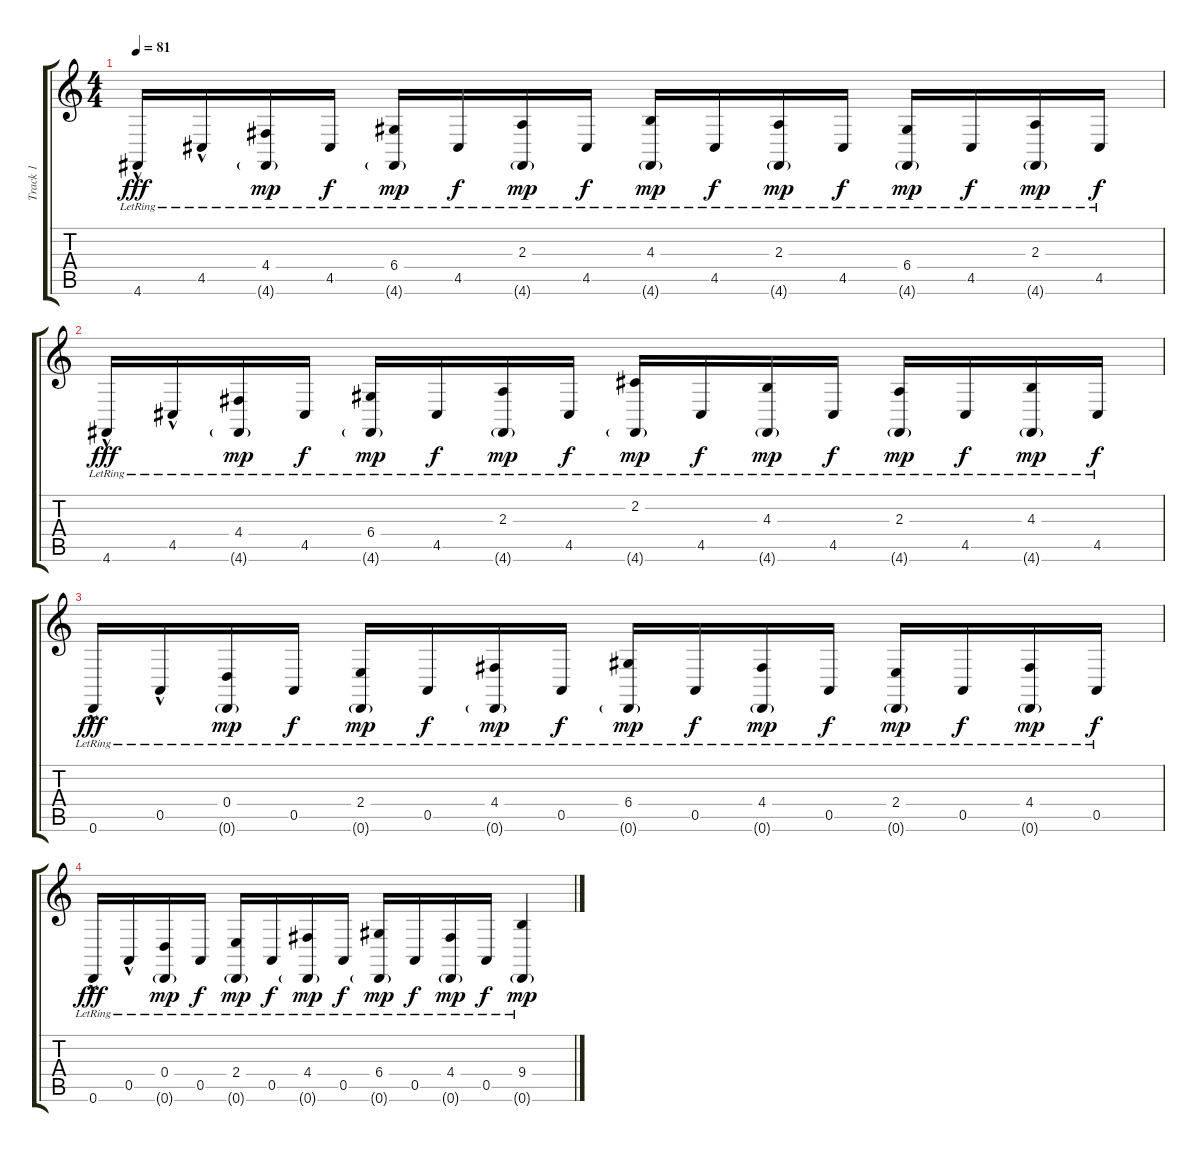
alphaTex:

\track ("Track 1" "Track 1") {instrument brightacousticpiano}
\staff {score tabs}
\tuning (E4 B3 G3 D3 A2 D2) {hide}
\ts (4 4)
\tempo 81
\clef g2
\ks c
4.6{hac lr}.16{dy fff} 4.5{hac lr}.16 (4.4{lr} 4.6{g lr}).16{dy mp} 4.5{lr}.16{dy f} (6.4{lr} 4.6{g lr}).16{dy mp} 4.5{lr}.16{dy f} (2.3{lr} 4.6{g lr}).16{dy mp} 4.5{lr}.16{dy f} (4.3{lr} 4.6{g lr}).16{dy mp} 4.5{lr}.16{dy f} (2.3{lr} 4.6{g lr}).16{dy mp} 4.5{lr}.16{dy f} (6.4{lr} 4.6{g lr}).16{dy mp} 4.5{lr}.16{dy f} (2.3{lr} 4.6{g lr}).16{dy mp} 4.5{lr}.16{dy f} |
4.6{hac lr}.16{dy fff} 4.5{hac lr}.16 (4.4{lr} 4.6{g lr}).16{dy mp} 4.5{lr}.16{dy f} (6.4{lr} 4.6{g lr}).16{dy mp} 4.5{lr}.16{dy f} (2.3{lr} 4.6{g lr}).16{dy mp} 4.5{lr}.16{dy f} (2.2 4.6{g lr}).16{dy mp} 4.5{lr}.16{dy f} (4.3{lr} 4.6{g lr}).16{dy mp} 4.5{lr}.16{dy f} (2.3{lr} 4.6{g lr}).16{dy mp} 4.5{lr}.16{dy f} (4.3{lr} 4.6{g lr}).16{dy mp} 4.5{lr}.16{dy f} |
0.6{hac lr}.16{dy fff} 0.5{hac lr}.16 (0.4 0.6{g lr}).16{dy mp} 0.5{lr}.16{dy f} (2.4{lr} 0.6{g lr}).16{dy mp} 0.5{lr}.16{dy f} (4.4 0.6{g lr}).16{dy mp} 0.5{lr}.16{dy f} (6.4 0.6{g lr}).16{dy mp} 0.5{lr}.16{dy f} (4.4 0.6{g lr}).16{dy mp} 0.5{lr}.16{dy f} (2.4{lr} 0.6{g lr}).16{dy mp} 0.5{lr}.16{dy f} (4.4 0.6{g lr}).16{dy mp} 0.5{lr}.16{dy f} |
0.6{hac lr}.16{dy fff} 0.5{hac lr}.16 (0.4 0.6{g lr}).16{dy mp} 0.5{lr}.16{dy f} (2.4{lr} 0.6{g lr}).16{dy mp} 0.5{lr}.16{dy f} (4.4 0.6{g lr}).16{dy mp} 0.5{lr}.16{dy f} (6.4 0.6{g lr}).16{dy mp} 0.5{lr}.16{dy f} (4.4 0.6{g lr}).16{dy mp} 0.5{lr}.16{dy f} (9.4 0.6{g lr}).4{dy mp}
